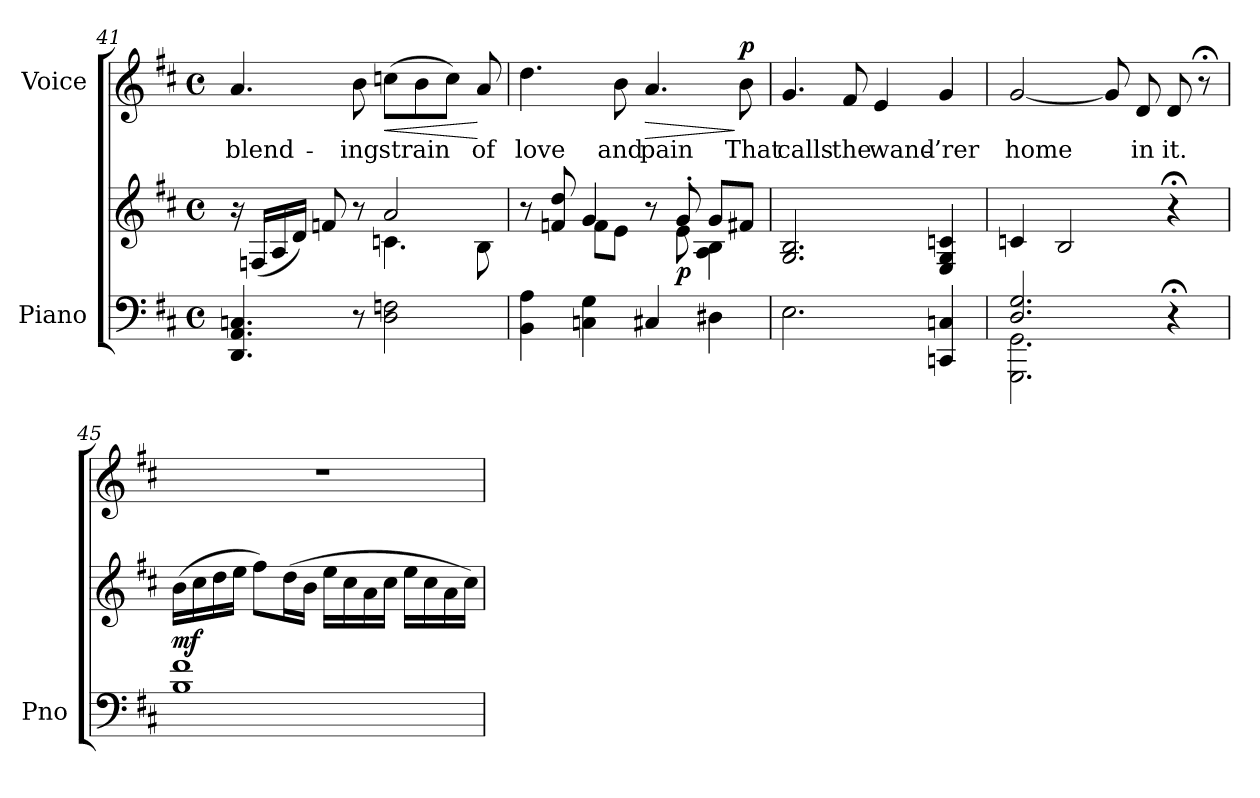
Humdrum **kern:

**kern	**kern	**dynam	**kern	**text	**dynam
*part2	*part2	*part2	*part1	*part1	*part1
*staff3	*staff2	*staff2/3	*staff1	*staff1	*staff1
*I"Piano	*	*	*I"Voice	*	*
*I'Pno	*	*	*	*	*
*clefF4	*clefG2	*	*clefG2	*	*
*k[f#c#]	*k[f#c#]	*	*k[f#c#]	*	*
*M4/4	*M4/4	*	*M4/4	*	*
*met(c)	*met(c)	*	*met(c)	*	*
=41	=41	=41	=41	=41	=41
*	*^	*	*	*	*
!	!	!	!	!	!LO:LY:b	!
4.DD/ 4.AA/ 4.Cn/	16r	2ryy	.	4.a/	blend-	.
.	(<16Fn/LL	.	.	.	.	.
.	16A/	.	.	.	.	.
.	16d/JJ)	.	.	.	.	.
.	8fn/	.	.	.	.	.
!	!	!	!	!	!LO:LY:b	!
8r	8r	.	.	8b\	-ing	.
*	*	*	*	*MM116	*	*
!	!	!	!	!	!LO:LY:b	!LO:HP:b
2D\ 2Fn\	2a/	4.cn\	.	(>8ccn\L	strain	<
.	.	.	.	8b\	.	.
.	.	.	.	8cc\J)	.	.
!	!	!	!	!	!LO:LY:b	!
.	.	8B\	.	8a/	of	[
!!LO:LB:g=z
=42	=42	=42	=42	=42	=42	=42
!	!	!	!	!	!LO:LY:b	!
4BB\ 4A\	8r	4ryy	.	4.dd\	love	.
.	8fn/ 8dd/	.	.	.	.	.
4Cn\ 4G\	4g/	8f\L	.	.	.	.
!	!	!	!	!	!LO:LY:b	!
.	.	8e\J	.	8b\	and	.
!	!	!	!	!	!LO:LY:b	!LO:HP:b
4C#X/	8r	8ryy	.	4.a/	pain	>
!	!	!	!LO:DY:b	!	!	!
.	8g'/	8e\	p	.	.	.
4D#X\	8g/L	4A\ 4B\	.	.	.	.
!	!	!	!	!	!LO:LY:b	!LO:DY:n=1:a
.	8f#X/J	.	.	8b\	That	] p
*	*v	*v	*	*	*	*
=43	=43	=43	=43	=43	=43
!	!	!	!	!LO:LY:b	!
2.E\	2.G/ 2.B/	.	4.g/	calls	.
!	!	!	!	!LO:LY:b	!
.	.	.	8f#/	the	.
*	*	*	*MM114	*	*
!	!	!	!	!LO:LY:b	!
.	.	.	4e/	wand-	.
!	!	!	!	!LO:LY:b	!
4CCn/ 4Cn/	4E/ 4G/ 4cn/	.	4g/	-’rer	.
=44	=44	=44	=44	=44	=44
*^	*	*	*	*	*
!	!	!	!	!	!LO:LY:b	!
2.D/ 2.G/	2.GGG\ 2.GG\	4cn:/	.	[2g/	home	.
.	.	2B/	.	.	.	.
.	.	.	.	8g/]	.	.
!	!	!	!	!	!LO:LY:b	!
.	.	.	.	8d/	in	.
!	!	!	!	!	!LO:LY:b	!
4r;<	4ryy	4r;<	.	8d/	it.	.
.	.	.	.	8r;<	.	.
*v	*v	*	*	*	*	*
!!LO:LB:g=z
=45	=45	=45	=45	=45	=45
*	*	*	*MM118	*	*
!	!	!LO:DY:b	!	!	!
1B 1f#	(>16b\LL	mf	1r	.	.
.	16cc#\	.	.	.	.
.	16dd\	.	.	.	.
.	16ee\JJ	.	.	.	.
.	8ff#\L)	.	.	.	.
.	(>16dd\L	.	.	.	.
.	16b\JJ	.	.	.	.
.	16ee\LL	.	.	.	.
.	16cc#\	.	.	.	.
.	16a\	.	.	.	.
.	16cc#\JJ	.	.	.	.
.	16ee\LL	.	.	.	.
.	16cc#\	.	.	.	.
.	16a\	.	.	.	.
.	16cc#\JJ)	.	.	.	.
=	=	=	=	=	=
*-	*-	*-	*-	*-	*-
